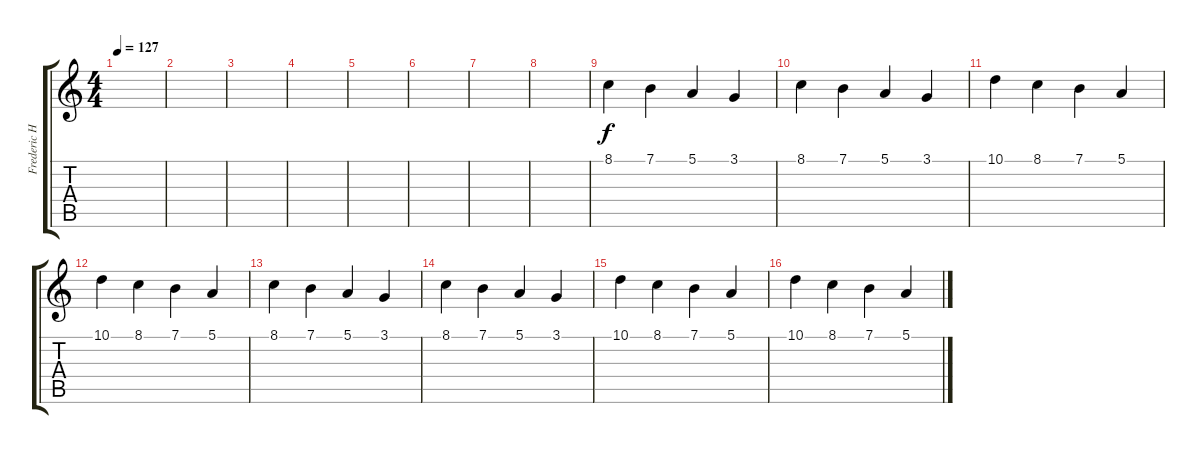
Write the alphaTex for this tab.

\track ("Frederic Helmer" "Frederic H") {instrument stringensemble1}
\staff {score tabs}
\tuning (E4 B3 G3 D3 A2 E2) {hide}
\ts (4 4)
\tempo 127
\clef g2
\ks c
|
|
|
|
|
|
|
|
8.1.4 7.1.4 5.1.4 3.1.4 |
8.1.4 7.1.4 5.1.4 3.1.4 |
10.1.4 8.1.4 7.1.4 5.1.4 |
10.1.4 8.1.4 7.1.4 5.1.4 |
8.1.4 7.1.4 5.1.4 3.1.4 |
8.1.4 7.1.4 5.1.4 3.1.4 |
10.1.4 8.1.4 7.1.4 5.1.4 |
10.1.4 8.1.4 7.1.4 5.1.4
